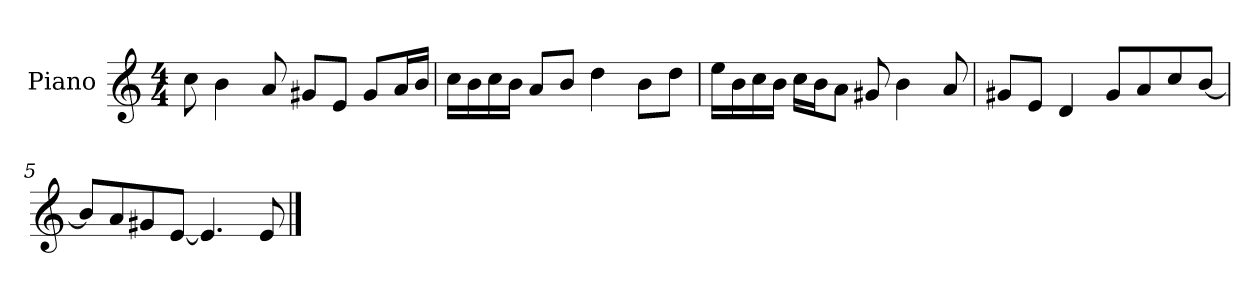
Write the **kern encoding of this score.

**kern
*part1
*staff1
*I"Piano
*I'P-no
*clefG2
*k[]
*M4/4
*MM90
=1
8cc\
4b\
8a/
8g#X/L
8e/J
8g#/L
16a/L
16b/JJ
=2
16cc\LL
16b\
16cc\
16b\JJ
8a/L
8b/J
4dd\
8b\L
8dd\J
=3
16ee\LL
16b\
16cc\
16b\JJ
16cc\LL
16b\J
8a\J
8g#X/
4b\
8a/
=4
8g#X/L
8e/J
4d/
8g#/L
8a/
8cc/
[8b/J
!!LO:LB:g=z
=5
8b/L]
8a/
8g#X/
[8e/J
4.e/]
8e/
==
*-
